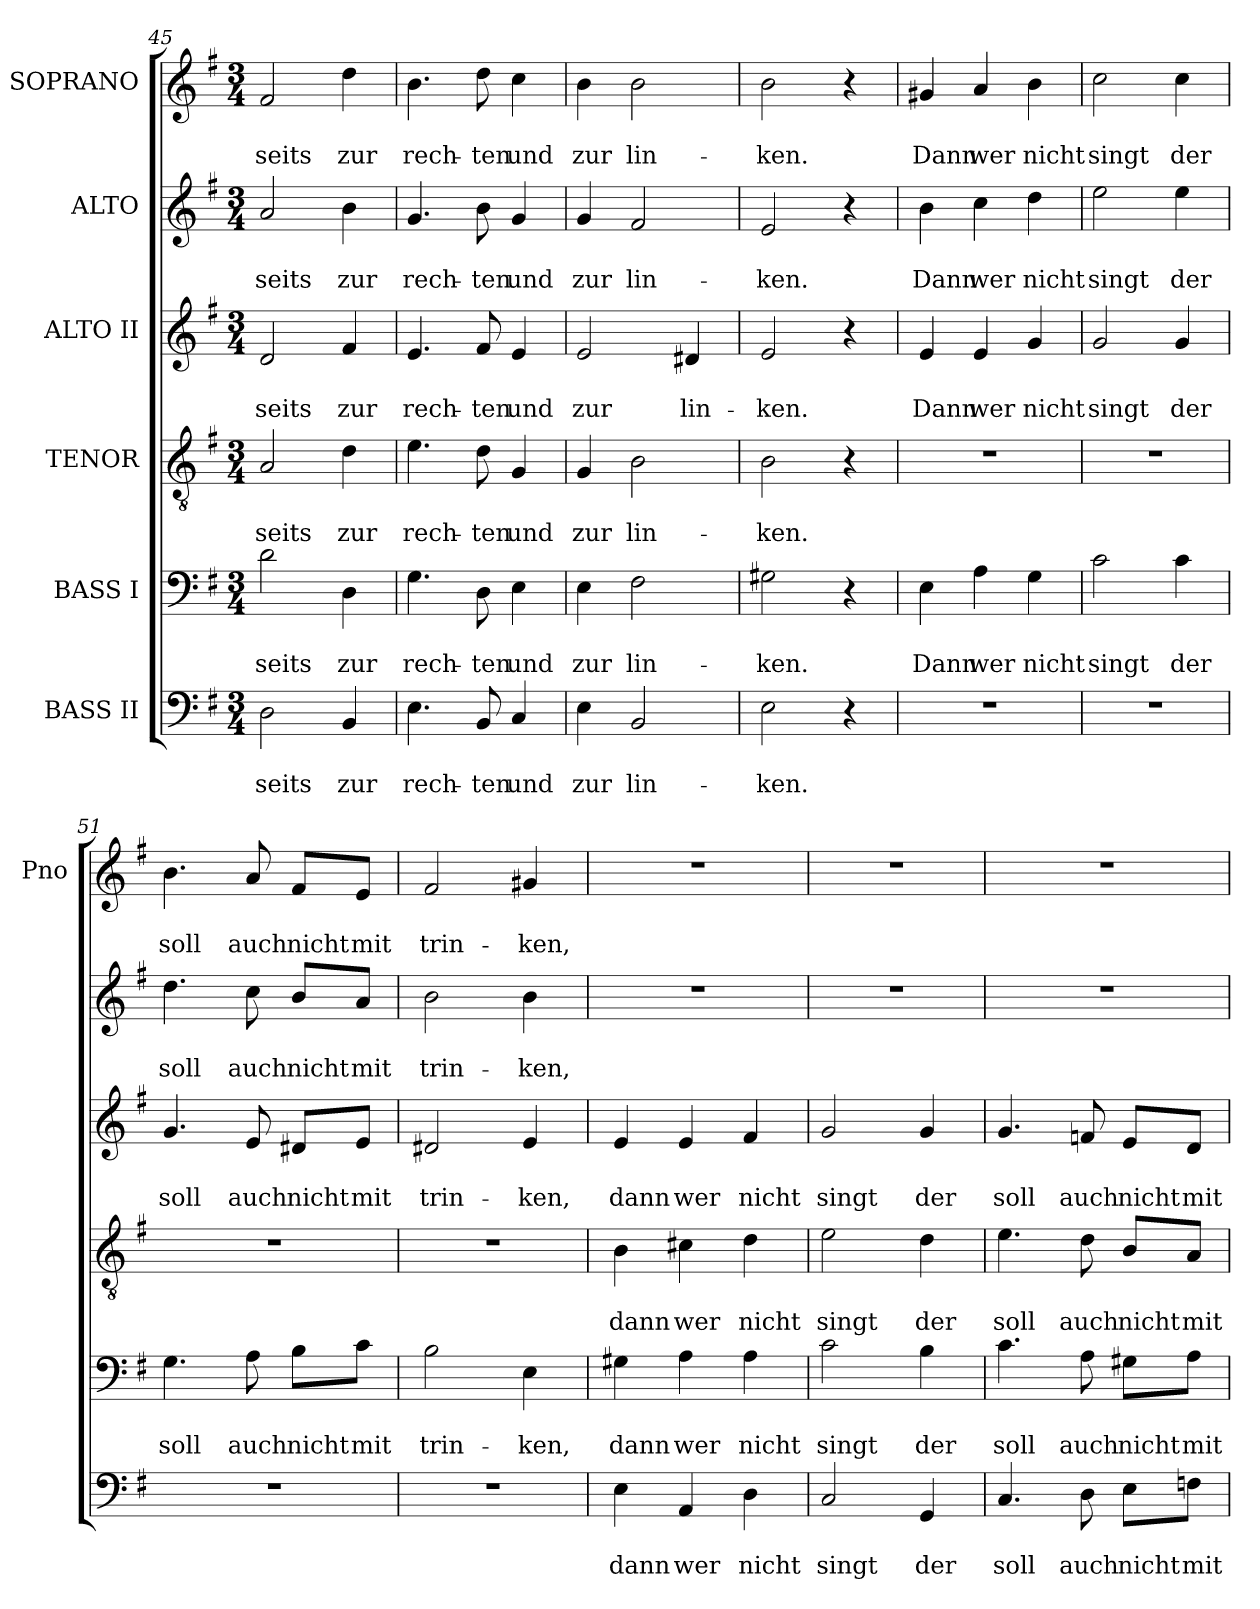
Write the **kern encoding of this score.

**kern	**text	**text	**kern	**text	**text	**kern	**text	**text	**kern	**text	**text	**kern	**text	**text	**kern	**text	**text
*part6	*part6	*part6	*part5	*part5	*part5	*part4	*part4	*part4	*part3	*part3	*part3	*part2	*part2	*part2	*part1	*part1	*part1
*staff6	*staff6	*staff6	*staff5	*staff5	*staff5	*staff4	*staff4	*staff4	*staff3	*staff3	*staff3	*staff2	*staff2	*staff2	*staff1	*staff1	*staff1
*I"BASS II	*	*	*I"BASS I	*	*	*I"TENOR	*	*	*I"ALTO II	*	*	*I"ALTO	*	*	*I"SOPRANO	*	*
*	*	*	*	*	*	*	*	*	*	*	*	*	*	*	*I'Pno	*	*
*clefF4	*	*	*clefF4	*	*	*clefGv2	*	*	*clefG2	*	*	*clefG2	*	*	*clefG2	*	*
*k[f#]	*	*	*k[f#]	*	*	*k[f#]	*	*	*k[f#]	*	*	*k[f#]	*	*	*k[f#]	*	*
*G:	*	*	*G:	*	*	*G:	*	*	*G:	*	*	*G:	*	*	*G:	*	*
*M3/4	*	*	*M3/4	*	*	*M3/4	*	*	*M3/4	*	*	*M3/4	*	*	*M3/4	*	*
=45	=45	=45	=45	=45	=45	=45	=45	=45	=45	=45	=45	=45	=45	=45	=45	=45	=45
2D\	.	-seits	2d\	.	-seits	2A/	.	-seits	2d/	.	-seits	2a/	.	-seits	2f#/	.	-seits
4BB/	.	zur	4D\	.	zur	4d\	.	zur	4f#/	.	zur	4b\	.	zur	4dd\	.	zur
=46	=46	=46	=46	=46	=46	=46	=46	=46	=46	=46	=46	=46	=46	=46	=46	=46	=46
4.E\	.	rech-	4.G\	.	rech-	4.e\	.	rech-	4.e/	.	rech-	4.g/	.	rech-	4.b\	.	rech-
8BB/	.	-ten	8D\	.	-ten	8d\	.	-ten	8f#/	.	-ten	8b\	.	-ten	8dd\	.	-ten
4C/	.	und	4E\	.	und	4G/	.	und	4e/	.	und	4g/	.	und	4cc\	.	und
=47	=47	=47	=47	=47	=47	=47	=47	=47	=47	=47	=47	=47	=47	=47	=47	=47	=47
4E\	.	zur	4E\	.	zur	4G/	.	zur	2e/	.	zur	4g/	.	zur	4b\	.	zur
2BB/	.	lin-	2F#\	.	lin-	2B\	.	lin-	.	.	.	2f#/	.	lin-	2b\	.	lin-
.	.	.	.	.	.	.	.	.	4d#X/	.	lin-	.	.	.	.	.	.
=48	=48	=48	=48	=48	=48	=48	=48	=48	=48	=48	=48	=48	=48	=48	=48	=48	=48
2E\	.	-ken.	2G#X\	.	-ken.	2B\	.	-ken.	2e/	.	-ken.	2e/	.	-ken.	2b\	.	-ken.
4r	.	.	4r	.	.	4r	.	.	4r	.	.	4r	.	.	4r	.	.
=49	=49	=49	=49	=49	=49	=49	=49	=49	=49	=49	=49	=49	=49	=49	=49	=49	=49
2.r	.	.	4E\	.	Dann	2.r	.	.	4e/	.	Dann	4b\	.	Dann	4g#X/	.	Dann
.	.	.	4A\	.	wer	.	.	.	4e/	.	wer	4cc\	.	wer	4a/	.	wer
.	.	.	4G\	.	nicht	.	.	.	4g/	.	nicht	4dd\	.	nicht	4b\	.	nicht
=50	=50	=50	=50	=50	=50	=50	=50	=50	=50	=50	=50	=50	=50	=50	=50	=50	=50
2.r	.	.	2c\	.	singt	2.r	.	.	2g/	.	singt	2ee\	.	singt	2cc\	.	singt
.	.	.	4c\	.	der	.	.	.	4g/	.	der	4ee\	.	der	4cc\	.	der
!!LO:LB:g=z
=51	=51	=51	=51	=51	=51	=51	=51	=51	=51	=51	=51	=51	=51	=51	=51	=51	=51
2.r	.	.	4.G\	.	soll	2.r	.	.	4.g/	.	soll	4.dd\	.	soll	4.b\	.	soll
.	.	.	8A\	.	auch	.	.	.	8e/	.	auch	8cc\	.	auch	8a/	.	auch
.	.	.	8B\L	.	nicht	.	.	.	8d#X/L	.	nicht	8b/L	.	nicht	8f#/L	.	nicht
.	.	.	8c\J	.	mit	.	.	.	8e/J	.	mit	8a/J	.	mit	8e/J	.	mit
=52	=52	=52	=52	=52	=52	=52	=52	=52	=52	=52	=52	=52	=52	=52	=52	=52	=52
2.r	.	.	2B\	.	trin-	2.r	.	.	2d#X/	.	trin-	2b\	.	trin-	2f#/	.	trin-
.	.	.	4E\	.	-ken,	.	.	.	4e/	.	-ken,	4b\	.	-ken,	4g#X/	.	-ken,
=53	=53	=53	=53	=53	=53	=53	=53	=53	=53	=53	=53	=53	=53	=53	=53	=53	=53
4E\	.	dann	4G#X\	.	dann	4B\	.	dann	4e/	.	dann	2.r	.	.	2.r	.	.
4AA/	.	wer	4A\	.	wer	4c#X\	.	wer	4e/	.	wer	.	.	.	.	.	.
4D\	.	nicht	4A\	.	nicht	4d\	.	nicht	4f#/	.	nicht	.	.	.	.	.	.
=54	=54	=54	=54	=54	=54	=54	=54	=54	=54	=54	=54	=54	=54	=54	=54	=54	=54
2C/	.	singt	2c\	.	singt	2e\	.	singt	2g/	.	singt	2.r	.	.	2.r	.	.
4GG/	.	der	4B\	.	der	4d\	.	der	4g/	.	der	.	.	.	.	.	.
=55	=55	=55	=55	=55	=55	=55	=55	=55	=55	=55	=55	=55	=55	=55	=55	=55	=55
4.C/	.	soll	4.c\	.	soll	4.e\	.	soll	4.g/	.	soll	2.r	.	.	2.r	.	.
8D\	.	auch	8A\	.	auch	8d\	.	auch	8fn/	.	auch	.	.	.	.	.	.
8E\L	.	nicht	8G#X\L	.	nicht	8B/L	.	nicht	8e/L	.	nicht	.	.	.	.	.	.
8Fn\J	.	mit	8A\J	.	mit	8A/J	.	mit	8d/J	.	mit	.	.	.	.	.	.
=	=	=	=	=	=	=	=	=	=	=	=	=	=	=	=	=	=
*-	*-	*-	*-	*-	*-	*-	*-	*-	*-	*-	*-	*-	*-	*-	*-	*-	*-
